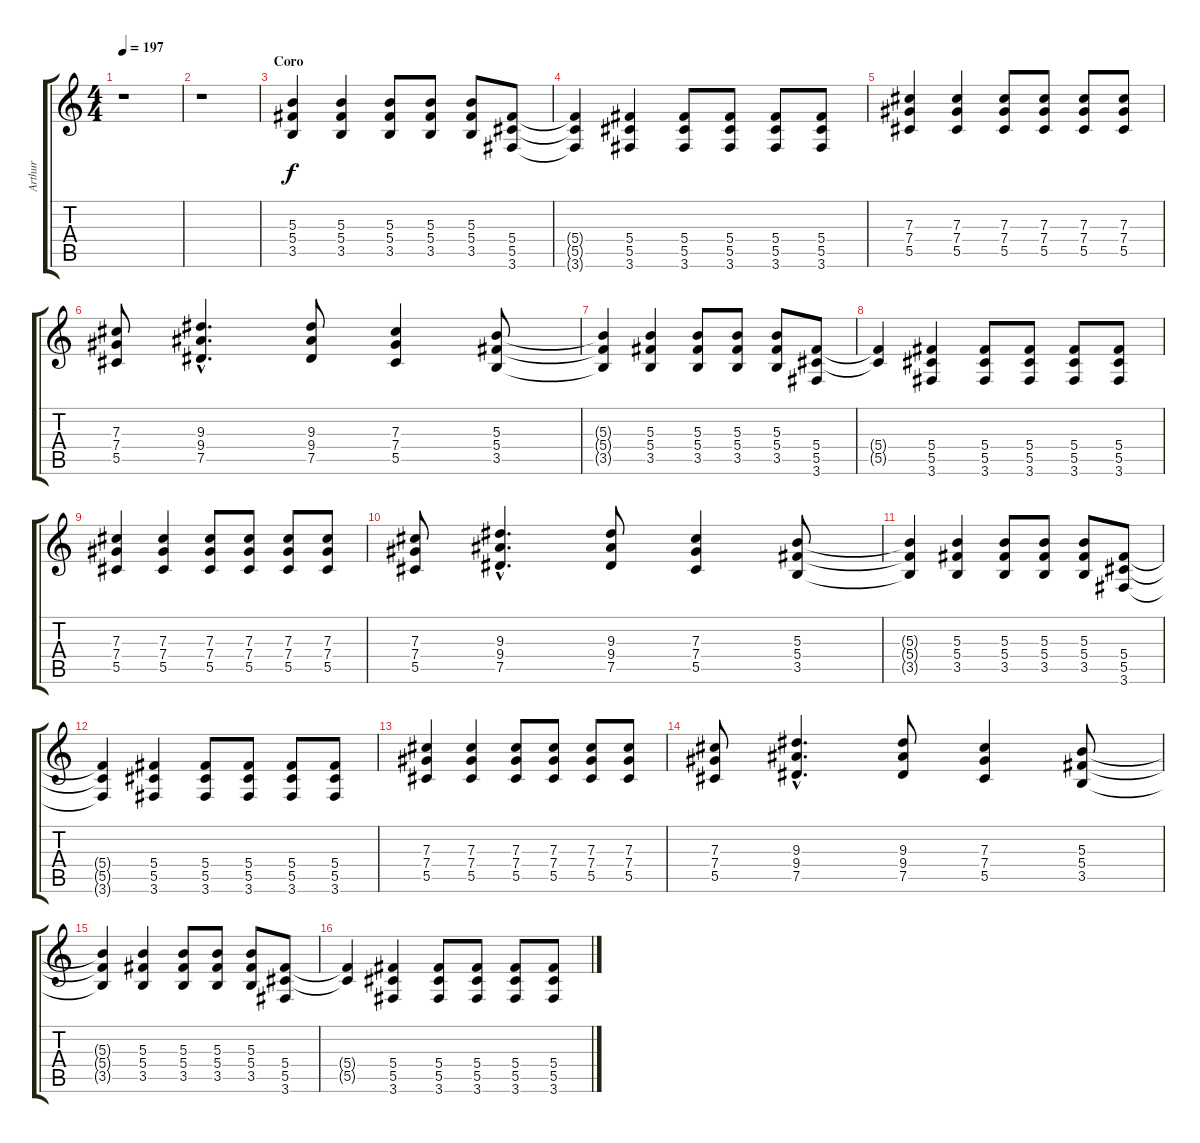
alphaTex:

\track ("Arthur" "Arthur") {instrument distortionguitar}
\staff {score tabs}
\tuning (Eb4 Bb3 Gb3 Db3 Ab2 Eb2) {hide}
\ts (4 4)
\tempo 197
\clef g2
\ks c
r.1{dy f} |
r.1 |
\section ("" "Coro")
(5.3 5.4 3.5).4{volume 10 instrument overdrivenguitar} (5.3 5.4 3.5).4 (5.3 5.4 3.5).8 (5.3 5.4 3.5).8 (5.3 5.4 3.5).8 (5.4 5.5 3.6).8 |
(5.4{t} 5.5{t} 3.6{t}).4 (5.4 5.5 3.6).4 (5.4 5.5 3.6).8 (5.4 5.5 3.6).8 (5.4 5.5 3.6).8 (5.4 5.5 3.6).8 |
(7.3 7.4 5.5).4 (7.3 7.4 5.5).4 (7.3 7.4 5.5).8 (7.3 7.4 5.5).8 (7.3 7.4 5.5).8 (7.3 7.4 5.5).8 |
(7.3 7.4 5.5).8 (9.3{hac} 9.4{hac} 7.5{hac}).4{d} (9.3 9.4 7.5).8 (7.3 7.4 5.5).4 (5.3 5.4 3.5).8 |
(5.3{t} 5.4{t} 3.5{t}).4 (5.3 5.4 3.5).4 (5.3 5.4 3.5).8 (5.3 5.4 3.5).8 (5.3 5.4 3.5).8 (5.4 5.5 3.6).8 |
(5.4{t} 5.5{t}).4 (5.4 5.5 3.6).4 (5.4 5.5 3.6).8 (5.4 5.5 3.6).8 (5.4 5.5 3.6).8 (5.4 5.5 3.6).8 |
(7.3 7.4 5.5).4 (7.3 7.4 5.5).4 (7.3 7.4 5.5).8 (7.3 7.4 5.5).8 (7.3 7.4 5.5).8 (7.3 7.4 5.5).8 |
(7.3 7.4 5.5).8 (9.3{hac} 9.4{hac} 7.5{hac}).4{d} (9.3 9.4 7.5).8 (7.3 7.4 5.5).4 (5.3 5.4 3.5).8 |
(5.3{t} 5.4{t} 3.5{t}).4 (5.3 5.4 3.5).4 (5.3 5.4 3.5).8 (5.3 5.4 3.5).8 (5.3 5.4 3.5).8 (5.4 5.5 3.6).8 |
(5.4{t} 5.5{t} 3.6{t}).4 (5.4 5.5 3.6).4 (5.4 5.5 3.6).8 (5.4 5.5 3.6).8 (5.4 5.5 3.6).8 (5.4 5.5 3.6).8 |
(7.3 7.4 5.5).4 (7.3 7.4 5.5).4 (7.3 7.4 5.5).8 (7.3 7.4 5.5).8 (7.3 7.4 5.5).8 (7.3 7.4 5.5).8 |
(7.3 7.4 5.5).8 (9.3{hac} 9.4{hac} 7.5{hac}).4{d} (9.3 9.4 7.5).8 (7.3 7.4 5.5).4 (5.3 5.4 3.5).8 |
(5.3{t} 5.4{t} 3.5{t}).4 (5.3 5.4 3.5).4 (5.3 5.4 3.5).8 (5.3 5.4 3.5).8 (5.3 5.4 3.5).8 (5.4 5.5 3.6).8 |
(5.4{t} 5.5{t}).4 (5.4 5.5 3.6).4 (5.4 5.5 3.6).8 (5.4 5.5 3.6).8 (5.4 5.5 3.6).8 (5.4 5.5 3.6).8
